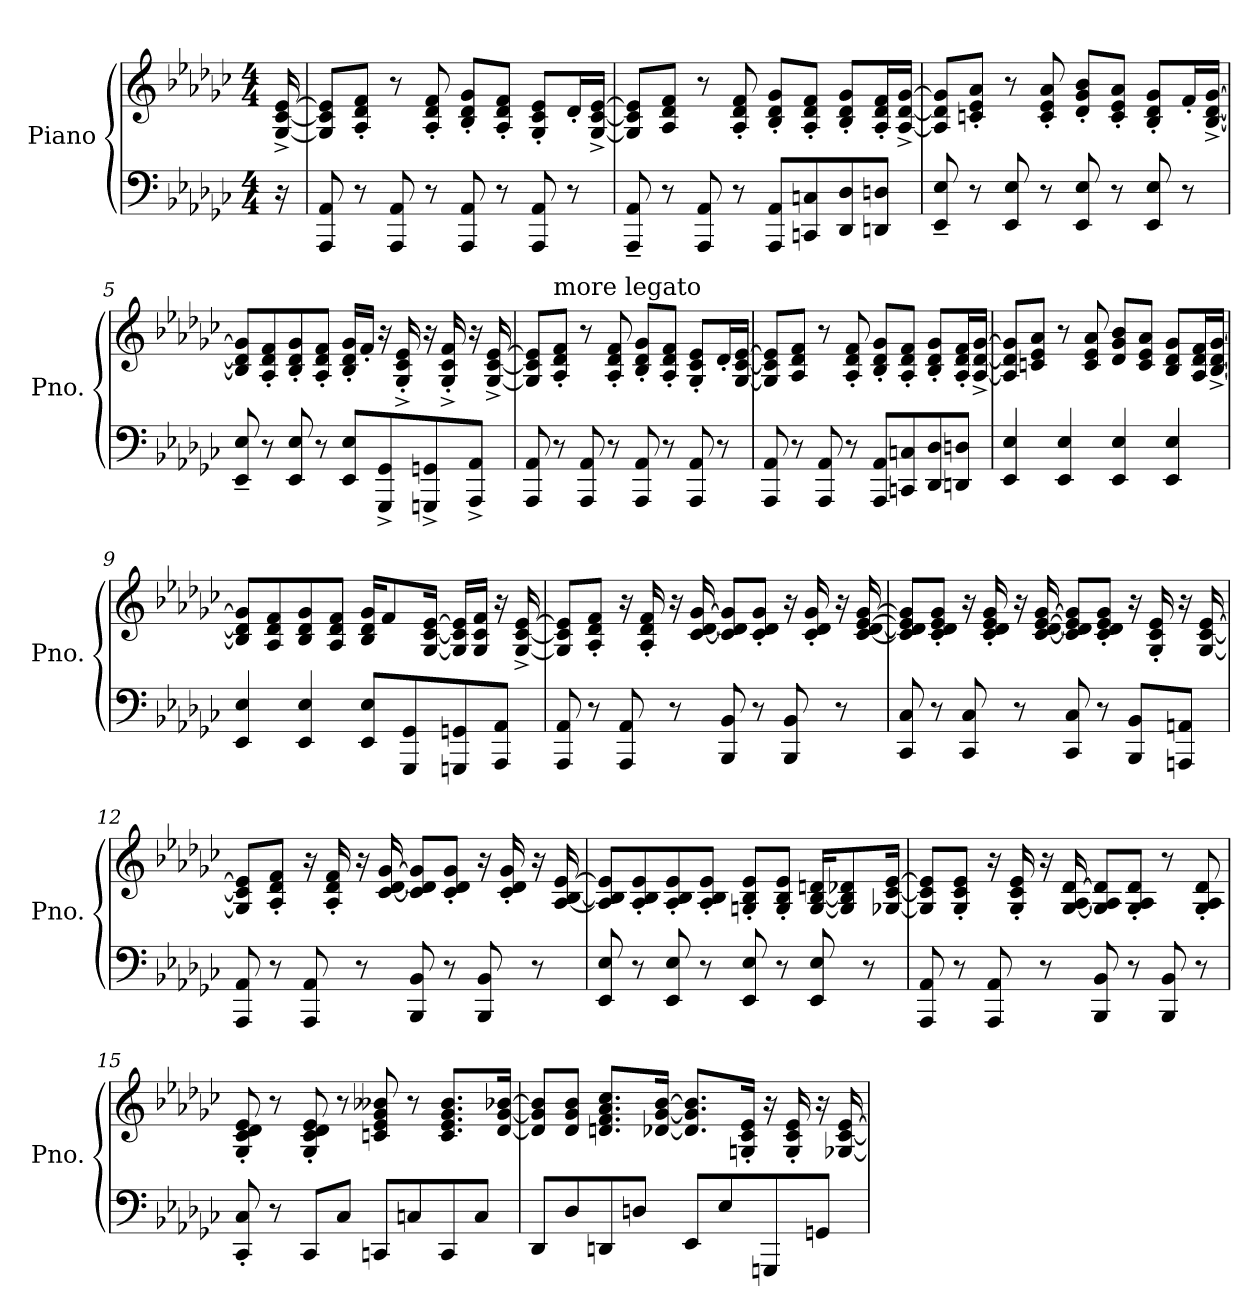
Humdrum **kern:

**kern	**kern
*part1	*part1
*staff2	*staff1
*I"Piano	*
*I'Pno.	*
*clefF4	*clefG2
*k[b-e-a-d-g-c-]	*k[b-e-a-d-g-c-]
*G-:	*G-:
*M4/4	*M4/4
=1	=1
16r	[16G-/^ [16c-/^ [16e-/^
=2	=2
*	*MM140
8AAA-/ 8AA-/	8G-/] 8c-/] 8e-/]L
8r	8A-/' 8d-/' 8f/'J
8AAA-/ 8AA-/	8r
8r	8A-/' 8d-/' 8f/'
8AAA-/ 8AA-/	8B-/' 8d-/' 8g-/'L
8r	8A-/' 8d-/' 8f/'J
8AAA-/ 8AA-/	8G-/' 8c-/' 8e-/'L
8r	16d-'/L
.	[16G-/^ [16c-/^ [16e-/^JJ
=3	=3
8AAA-/~ 8AA-/~	8G-/] 8c-/] 8e-/]L
8r	8A-/ 8d-/ 8f/J
8AAA-/ 8AA-/	8r
8r	8A-/' 8d-/' 8f/'
8AAA-/ 8AA-/L	8B-/' 8d-/' 8g-/'L
8CCn/ 8Cn/	8A-/' 8d-/' 8f/'J
8DD-/ 8D-/	8B-/' 8d-/' 8g-/'L
8DDn/ 8Dn/J	16A-/' 16d-/' 16f/'L
.	[16A-/^ [16d-/^ [16g-/^JJ
!!LO:LB:g=z
=4	=4
8EE-/~ 8E-/~	8A-/] 8d-/] 8g-/]L
8r	8cn/' 8e-/' 8a-/'J
8EE-/ 8E-/	8r
8r	8c/' 8e-/' 8a-/'
8EE-/ 8E-/	8d-/' 8g-/' 8b-/'L
8r	8c/' 8e-/' 8a-/'J
8EE-/ 8E-/	8B-/' 8d-/' 8g-/'L
8r	16f'/L
.	[16B-/^ [16d-/^ [16g-/^JJ
!!LO:LB:g=z
=5	=5
8EE-/~ 8E-/~	8B-/] 8d-/] 8g-/]L
8r	8A-/' 8d-/' 8f/'
8EE-/ 8E-/	8B-/' 8d-/' 8g-/'
8r	8A-/' 8d-/' 8f/'J
8EE-/ 8E-/L	16B-/' 16d-/' 16g-/'LL
.	16f'/JJ
8GGG-/^ 8GG-/^	16r
.	16G-/^' 16c-/^' 16e-/^'
8GGGn/^ 8GGn/^	16r
.	16G-/^' 16c-/^' 16f/^'
8AAA-/^ 8AA-/^J	16r
.	[16G-/^ [16c-/^ [16e-/^
=6	=6
8AAA-/ 8AA-/	8G-/] 8c-/] 8e-/]L
!	!LO:TX:a:t=more legato
8r	8A-/' 8d-/' 8f/'J
8AAA-/ 8AA-/	8r
8r	8A-/' 8d-/' 8f/'
8AAA-/ 8AA-/	8B-/' 8d-/' 8g-/'L
8r	8A-/' 8d-/' 8f/'J
8AAA-/ 8AA-/	8G-/' 8c-/' 8e-/'L
8r	16d-'/L
.	[16G-/ [16c-/ [16e-/JJ
=7	=7
8AAA-/ 8AA-/	8G-/] 8c-/] 8e-/]L
8r	8A-/ 8d-/ 8f/J
8AAA-/ 8AA-/	8r
8r	8A-/' 8d-/' 8f/'
8AAA-/ 8AA-/L	8B-/' 8d-/' 8g-/'L
8CCn/ 8Cn/	8A-/' 8d-/' 8f/'J
8DD-/ 8D-/	8B-/' 8d-/' 8g-/'L
8DDn/ 8Dn/J	16A-/' 16d-/' 16f/'L
.	[16A-/^ [16d-/^ [16g-/^JJ
!!LO:LB:g=z
=8	=8
4EE-/ 4E-/	8A-/] 8d-/] 8g-/]L
.	8cn/ 8e-/ 8a-/J
4EE-/ 4E-/	8r
.	8c/ 8e-/ 8a-/
4EE-/ 4E-/	8d-/ 8g-/ 8b-/L
.	8c/ 8e-/ 8a-/J
4EE-/ 4E-/	8B-/ 8d-/ 8g-/L
.	16A-/ 16d-/ 16f/L
.	[16B-/^ [16d-/^ [16g-/^JJ
=9	=9
4EE-/ 4E-/	8B-/] 8d-/] 8g-/]L
.	8A-/ 8d-/ 8f/
4EE-/ 4E-/	8B-/ 8d-/ 8g-/
.	8A-/ 8d-/ 8f/J
8EE-/ 8E-/L	16B-/ 16d-/ 16g-/KL
.	8f/
8GGG-/ 8GG-/	.
.	[16G-/ [16c-/ [16e-/Jk
8GGGn/ 8GGn/	16G-/] 16c-/] 16e-/]LL
.	16G-/ 16c-/ 16f/JJ
8AAA-/ 8AA-/J	16r
.	[16G-/^ [16c-/^ [16e-/^
!!LO:LB:g=z
=10	=10
8AAA-/ 8AA-/	8G-/] 8c-/] 8e-/]L
8r	8A-/' 8d-/' 8f/'J
8AAA-/ 8AA-/	16r
.	16A-/' 16d-/' 16f/'
8r	16r
.	[16c-/ [16d-/ [16g-/
8BBB-/ 8BB-/	8c-/] 8d-/] 8g-/]L
8r	8c-/' 8d-/' 8g-/'J
8BBB-/ 8BB-/	16r
.	16c-/' 16d-/' 16g-/'
8r	16r
.	[16c-/ [16d-/ [16e-/ [16g-/
!!LO:PB:g=z
=11	=11
8CC-/ 8C-/	8c-/] 8d-/] 8e-/] 8g-/]L
8r	8c-/' 8d-/' 8e-/' 8g-/'J
8CC-/ 8C-/	16r
.	16c-/' 16d-/' 16e-/' 16g-/'
8r	16r
.	[16c-/ [16d-/ [16e-/ [16g-/
8CC-/ 8C-/	8c-/] 8d-/] 8e-/] 8g-/]L
8r	8c-/' 8d-/' 8e-/' 8g-/'J
8BBB-/ 8BB-/L	16r
.	16G-/' 16c-/' 16e-/'
8AAAn/ 8AAn/J	16r
.	[16G-/ [16c-/ [16e-/
=12	=12
8AAA-/ 8AA-/	8G-/] 8c-/] 8e-/]L
8r	8A-/' 8d-/' 8f/'J
8AAA-/ 8AA-/	16r
.	16A-/' 16d-/' 16f/'
8r	16r
.	[16c-/ [16d-/ [16g-/
8BBB-/ 8BB-/	8c-/] 8d-/] 8g-/]L
8r	8c-/' 8d-/' 8g-/'J
8BBB-/ 8BB-/	16r
.	16c-/' 16d-/' 16g-/'
8r	16r
.	[16A-/ [16B-/ [16e-/
!!LO:LB:g=z
=13	=13
8EE-/ 8E-/	8A-/] 8B-/] 8e-/]L
8r	8A-/' 8B-/' 8e-/'
8EE-/ 8E-/	8A-/' 8B-/' 8e-/'
8r	8A-/' 8B-/' 8e-/'J
8EE-/ 8E-/	8Gn/' 8B-/' 8e-/'L
8r	8G/' 8B-/' 8e-/'J
8EE-/ 8E-/	[16G/ [16B-/ 16dn/KL
.	8G/] 8B-/] 8d-X/
8r	.
.	[16G-X/ [16c-/ [16e-/Jk
=14	=14
8AAA-/ 8AA-/	8G-/] 8c-/] 8e-/]L
8r	8G-/' 8c-/' 8e-/'J
8AAA-/ 8AA-/	16r
.	16G-/' 16c-/' 16e-/'
8r	16r
.	[16G-/ [16A-/ [16d-/
8BBB-/ 8BB-/	8G-/] 8A-/] 8d-/]L
8r	8G-/' 8A-/' 8d-/'J
8BBB-/ 8BB-/	8r
8r	8G-/' 8A-/' 8d-/'
!!LO:LB:g=z
=15	=15
8CC-/' 8C-/'	8G-/' 8c-/' 8d-/' 8e-/'
8r	8r
8CC-/L	8G-/' 8c-/' 8d-/' 8e-/'
8C-/J	8r
8CCn/L	8cn/ 8e-/ 8g-/ 8b--X/
8Cn/	8r
8CC/	8.c/ 8.e-/ 8.g-/ 8.b--/L
8C/J	.
.	[16d-/ [16g-/ [16b-X/Jk
!!LO:LB:g=z
=16	=16
8DD-/L	8d-/] 8g-/] 8b-/]L
8D-/	8d-/ 8g-/ 8b-/J
8DDn/	8.dn/ 8.f/ 8.a-/ 8.cc-/L
8Dn/J	.
.	[16d-X/ [16g-/ [16b-/Jk
8EE-/L	8.d-/] 8.g-/] 8.b-/]L
8E-/	.
.	16Gn/' 16c-/' 16e-/'Jk
8GGGn/	16r
.	16G/' 16c-/' 16e-/'
8GGn/J	16r
.	[16G-X/ [16c-/ [16e-/
=	=
*-	*-
